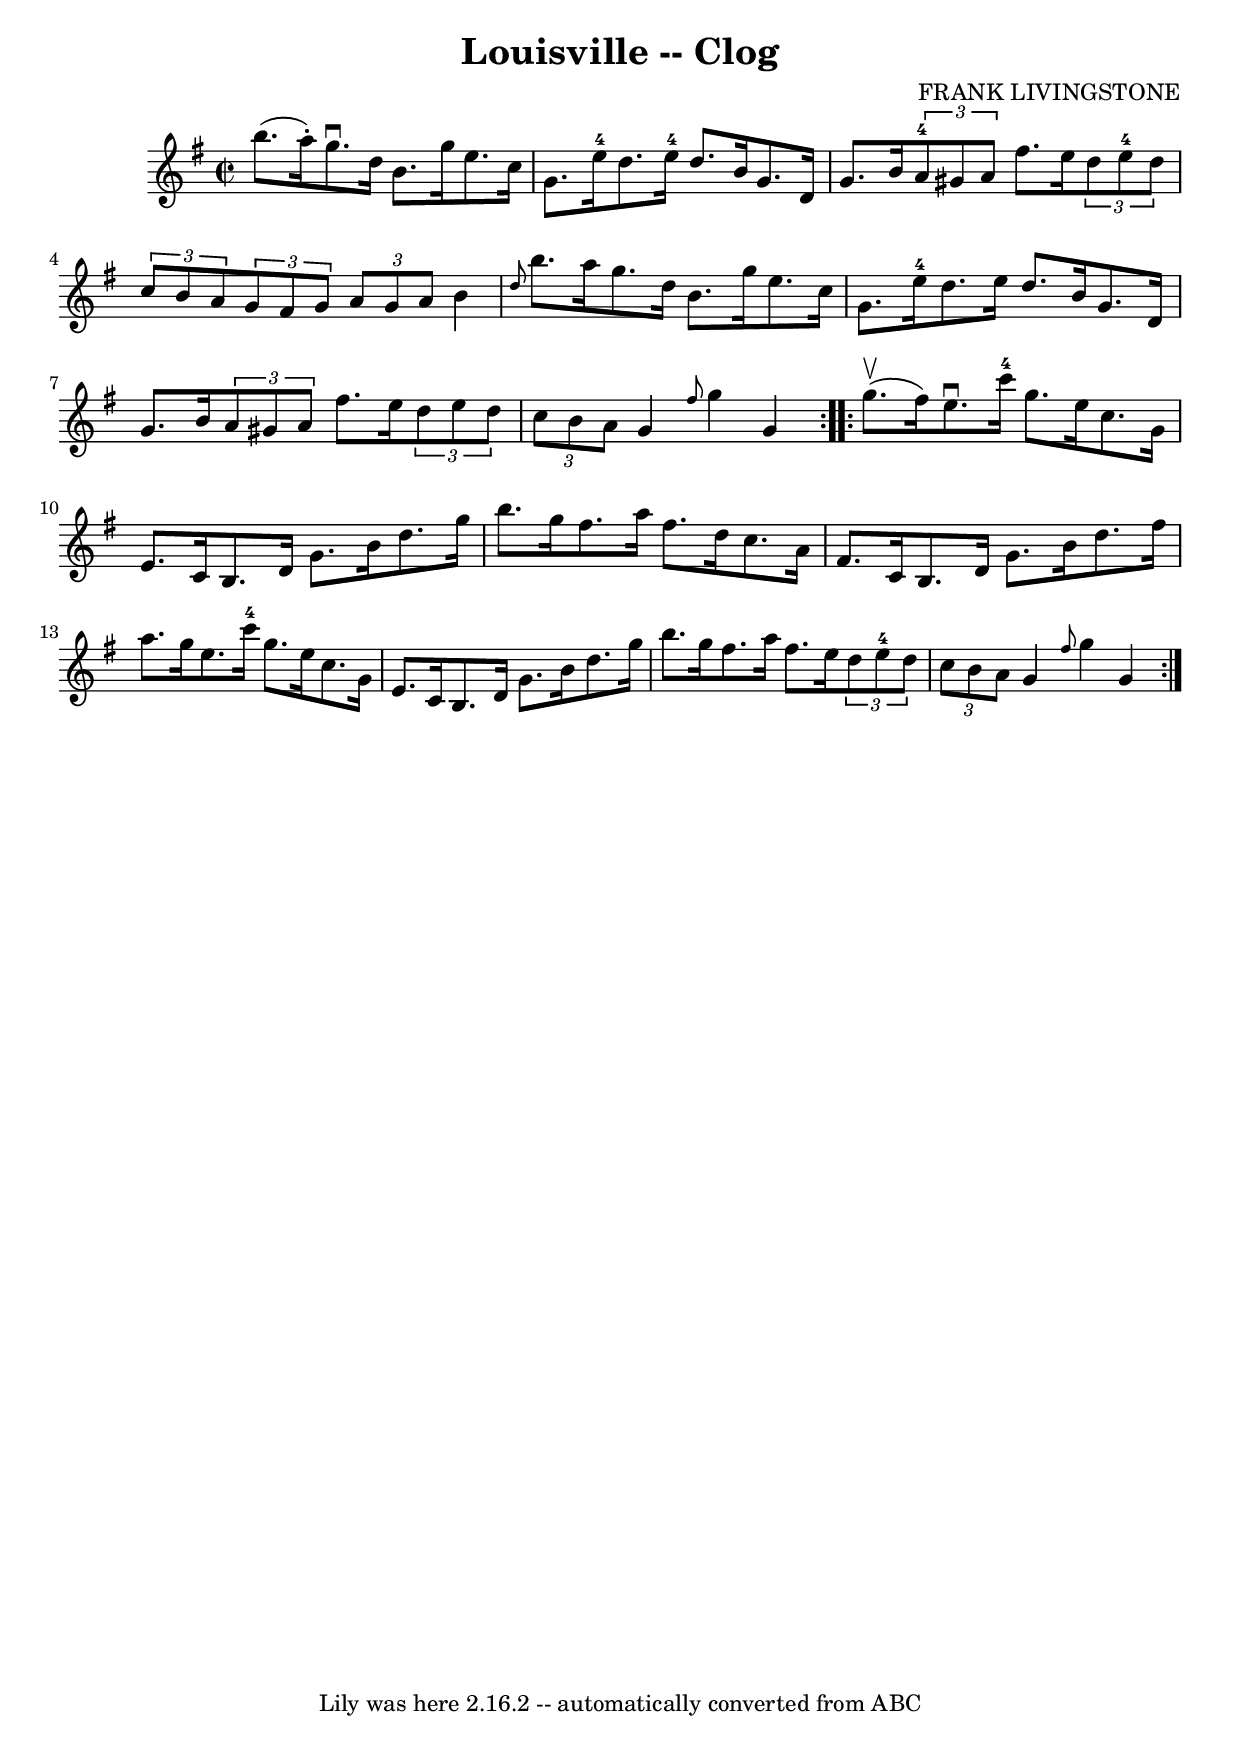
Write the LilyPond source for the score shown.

\version "2.7.40"
\include "Mammoth.ily"
\header {
	%% book = "Ryan's Mammoth Collection"
	composer = "FRANK LIVINGSTONE"
	crossRefNumber = "1"
	footnotes = "\\\\157 934"
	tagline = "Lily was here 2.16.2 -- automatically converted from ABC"
	title = "Louisville -- Clog"
}
voicedefault =  {
\set Score.defaultBarType = "empty"

\repeat volta 2 {
\override Staff.TimeSignature #'style = #'C
 \time 2/2 \key g \major b''8. (a''16 -.) |
 g''8.^\downbow   
d''16 b'8. g''16 e''8. c''16 g'8. e''16-4   |
   
d''8. e''16-4 d''8. b'16 g'8. d'16 g'8. b'16    |
 
    \times 2/3 { a'8-4 gis'8 a'8  } fis''8. e''16    
\times 2/3 { d''8 e''8-4 d''8  }   \times 2/3 { c''8 b'8 a'8  
}   |
   \times 2/3 { g'8 fis'8 g'8  }   \times 2/3 { a'8    
g'8 a'8  } b'4  \grace { d''8  } b''8. a''16    |
 g''8. 
 d''16 b'8. g''16 e''8. c''16 g'8. e''16-4   |
   
d''8. e''16 d''8. b'16 g'8. d'16 g'8. b'16    |
   
\times 2/3 { a'8 gis'8 a'8  } fis''8. e''16    \times 2/3 { d''8 
 e''8 d''8  } \times 2/3 { c''8 b'8 a'8  }   |
 g'4  
\grace { fis''8  } g''4 g'4  }     \repeat volta 2 { g''8.^\upbow(
fis''16) |
 e''8.^\downbow c'''16-4 g''8. e''16    
c''8. g'16 e'8. c'16    |
 b8. d'16 g'8. b'16    
d''8. g''16 b''8. g''16    |
 fis''8. a''16 fis''8.    
d''16 c''8. a'16 fis'8. c'16    |
 b8. d'16 g'8.    
b'16 d''8. fis''16 a''8. g''16    |
 e''8. c'''16-4 
 g''8. e''16 c''8. g'16 e'8. c'16    |
 b8. d'16    
g'8. b'16 d''8. g''16 b''8. g''16    |
 fis''8. a''16 
 fis''8. e''16    \times 2/3 { d''8 e''8-4 d''8  }   
\times 2/3 { c''8 b'8 a'8  }   |
 g'4  \grace { fis''8  }  
 g''4 g'4  }   
}

\score{
    <<

	\context Staff="default"
	{
	    \voicedefault 
	}

    >>
	\layout {
	}
	\midi {}
}
